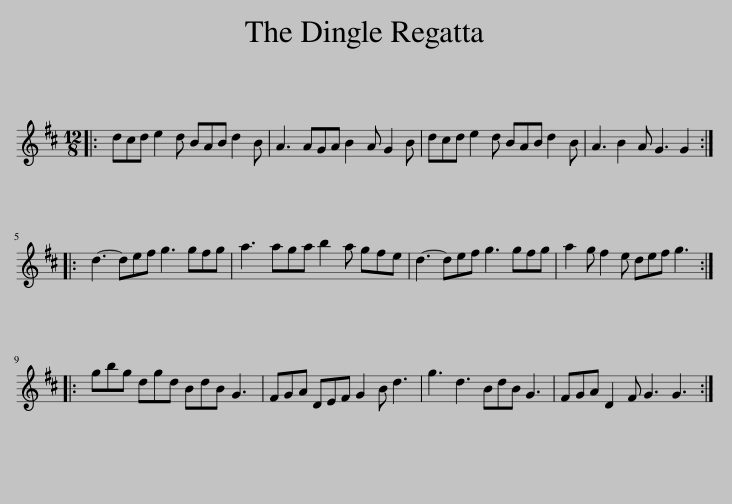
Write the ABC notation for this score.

X:1
L:1/8
M:12/8
I:linebreak $
K:D
V:1 treble
V:1
|: dcd e2 d BAB d2 B | A3 AGA B2 A G2 B | dcd e2 d BAB d2 B | A3 B2 A G3 G2 ::$ d3- def g3 gfg | %5
 a3 aga b2 a gfe | d3- def g3 gfg | a2 g f2 e def g3 ::$ gbg dgd BdB G3 | FGA DEF G2 B d3 | %10
 g3 d3 BdB G3 | FGA D2 F G3 G3 :| %12
